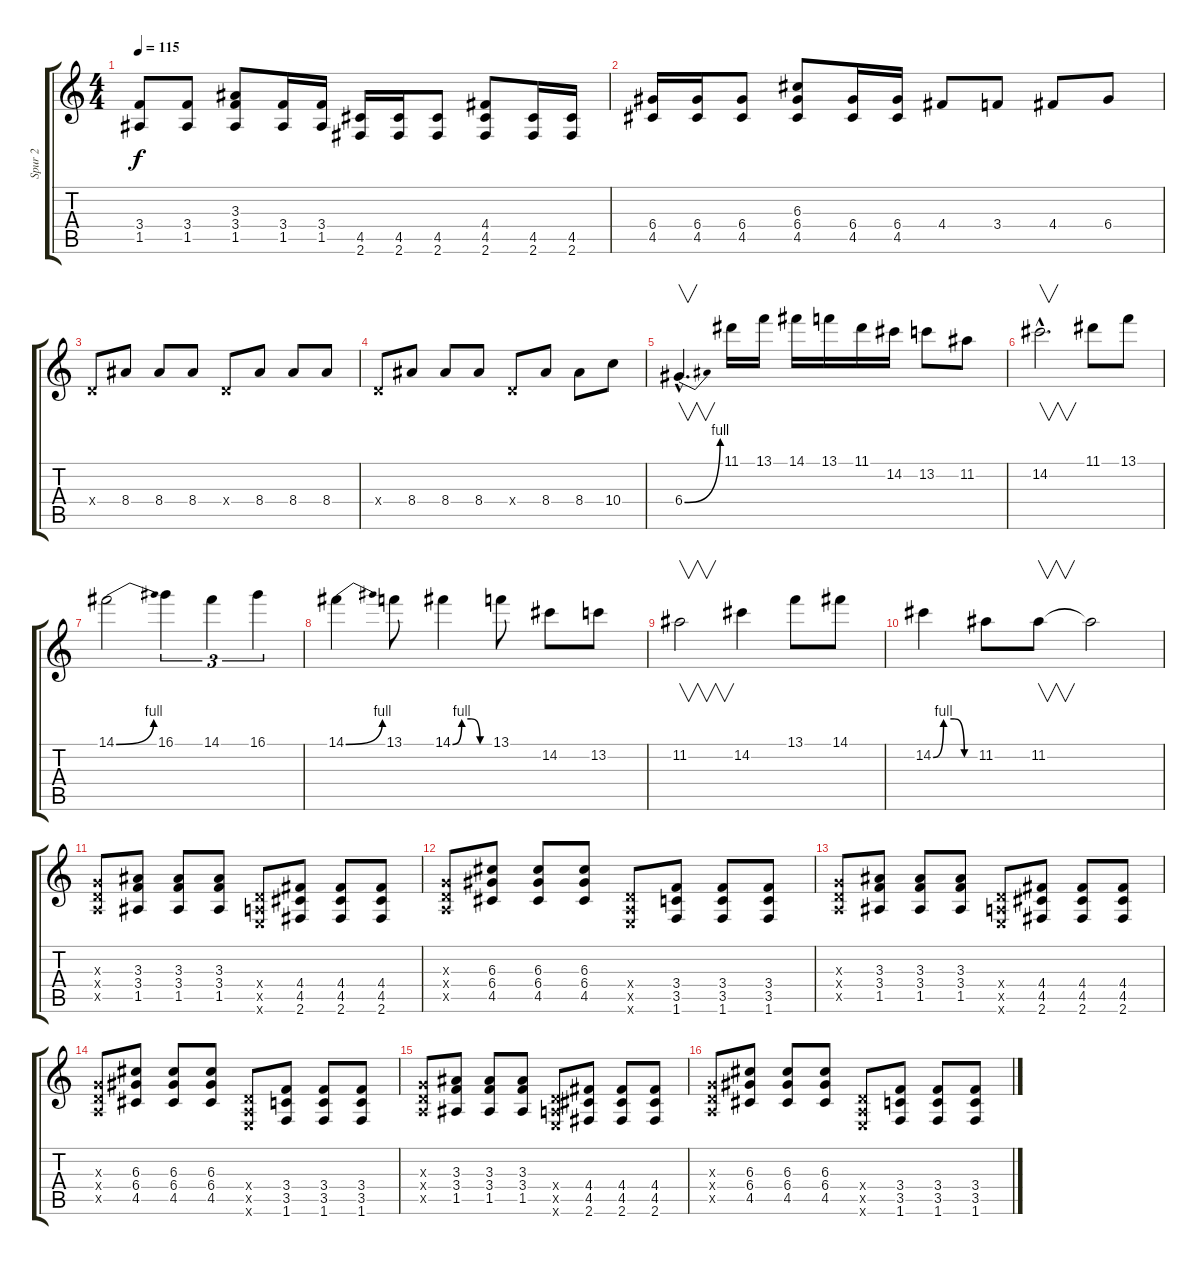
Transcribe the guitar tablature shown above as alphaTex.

\track ("Spur 2" "Spur 2") {instrument overdrivenguitar}
\staff {score tabs}
\tuning (E4 B3 G3 D3 A2 E2) {hide}
\ts (4 4)
\tempo 115
\clef g2
\ks c
(3.4 1.5).8{dy f} (3.4 1.5).8 (3.3 3.4 1.5).8 (3.4 1.5).16 (3.4 1.5).16 (4.5 2.6).16 (4.5 2.6).16 (4.5 2.6).8 (4.4 4.5 2.6).8 (4.5 2.6).16 (4.5 2.6).16 |
(6.4 4.5).16 (6.4 4.5).16 (6.4 4.5).8 (6.3 6.4 4.5).8 (6.4 4.5).16 (6.4 4.5).16 4.4.8 3.4.8 4.4.8 6.4.8 |
0.4{x}.8 8.4.8 8.4.8 8.4.8 0.4{x}.8 8.4.8 8.4.8 8.4.8 |
0.4{x}.8 8.4.8 8.4.8 8.4.8 0.4{x}.8 8.4.8 8.4.8 10.4.8 |
6.4{be (bend 0 0 60 4) hac}.4{v d} 11.1.16 13.1.16 14.1.16 13.1.16 11.1.16 14.2.16 13.2.8 11.2.8 |
14.2{hac}.2{v d} 11.1.8 13.1.8 |
14.1{be (bend 0 0 60 4)}.2 16.1.4{tu (3 2)} 14.1.4{tu (3 2)} 16.1.4{tu (3 2)} |
14.1{be (bend 0 0 60 4)}.4 13.1.8 14.1{be (custom 0 0 15 4 30 4 45 0 60 0)}.4 13.1.8 14.2.8 13.2.8 |
11.2.2{v} 14.2.4 13.1.8 14.1.8 |
14.2{be (custom 0 0 15 4 30 4 45 0 60 0)}.4 11.2.8 11.2.8{v} 11.2{t}.2{volume 10} |
(0.3{x} 0.4{x} 0.5{x}).8 (3.3 3.4 1.5).8 (3.3 3.4 1.5).8 (3.3 3.4 1.5).8 (0.4{x} 0.5{x} 0.6{x}).8 (4.4 4.5 2.6).8 (4.4 4.5 2.6).8 (4.4 4.5 2.6).8 |
(0.3{x} 0.4{x} 0.5{x}).8 (6.3 6.4 4.5).8 (6.3 6.4 4.5).8 (6.3 6.4 4.5).8 (0.4{x} 0.5{x} 0.6{x}).8 (3.4 3.5 1.6).8 (3.4 3.5 1.6).8 (3.4 3.5 1.6).8 |
(0.3{x} 0.4{x} 0.5{x}).8 (3.3 3.4 1.5).8 (3.3 3.4 1.5).8 (3.3 3.4 1.5).8 (0.4{x} 0.5{x} 0.6{x}).8 (4.4 4.5 2.6).8 (4.4 4.5 2.6).8 (4.4 4.5 2.6).8 |
(0.3{x} 0.4{x} 0.5{x}).8 (6.3 6.4 4.5).8 (6.3 6.4 4.5).8 (6.3 6.4 4.5).8 (0.4{x} 0.5{x} 0.6{x}).8 (3.4 3.5 1.6).8 (3.4 3.5 1.6).8 (3.4 3.5 1.6).8 |
(0.3{x} 0.4{x} 0.5{x}).8 (3.3 3.4 1.5).8 (3.3 3.4 1.5).8 (3.3 3.4 1.5).8 (0.4{x} 0.5{x} 0.6{x}).8 (4.4 4.5 2.6).8 (4.4 4.5 2.6).8 (4.4 4.5 2.6).8 |
(0.3{x} 0.4{x} 0.5{x}).8 (6.3 6.4 4.5).8 (6.3 6.4 4.5).8 (6.3 6.4 4.5).8 (0.4{x} 0.5{x} 0.6{x}).8 (3.4 3.5 1.6).8 (3.4 3.5 1.6).8 (3.4 3.5 1.6).8
